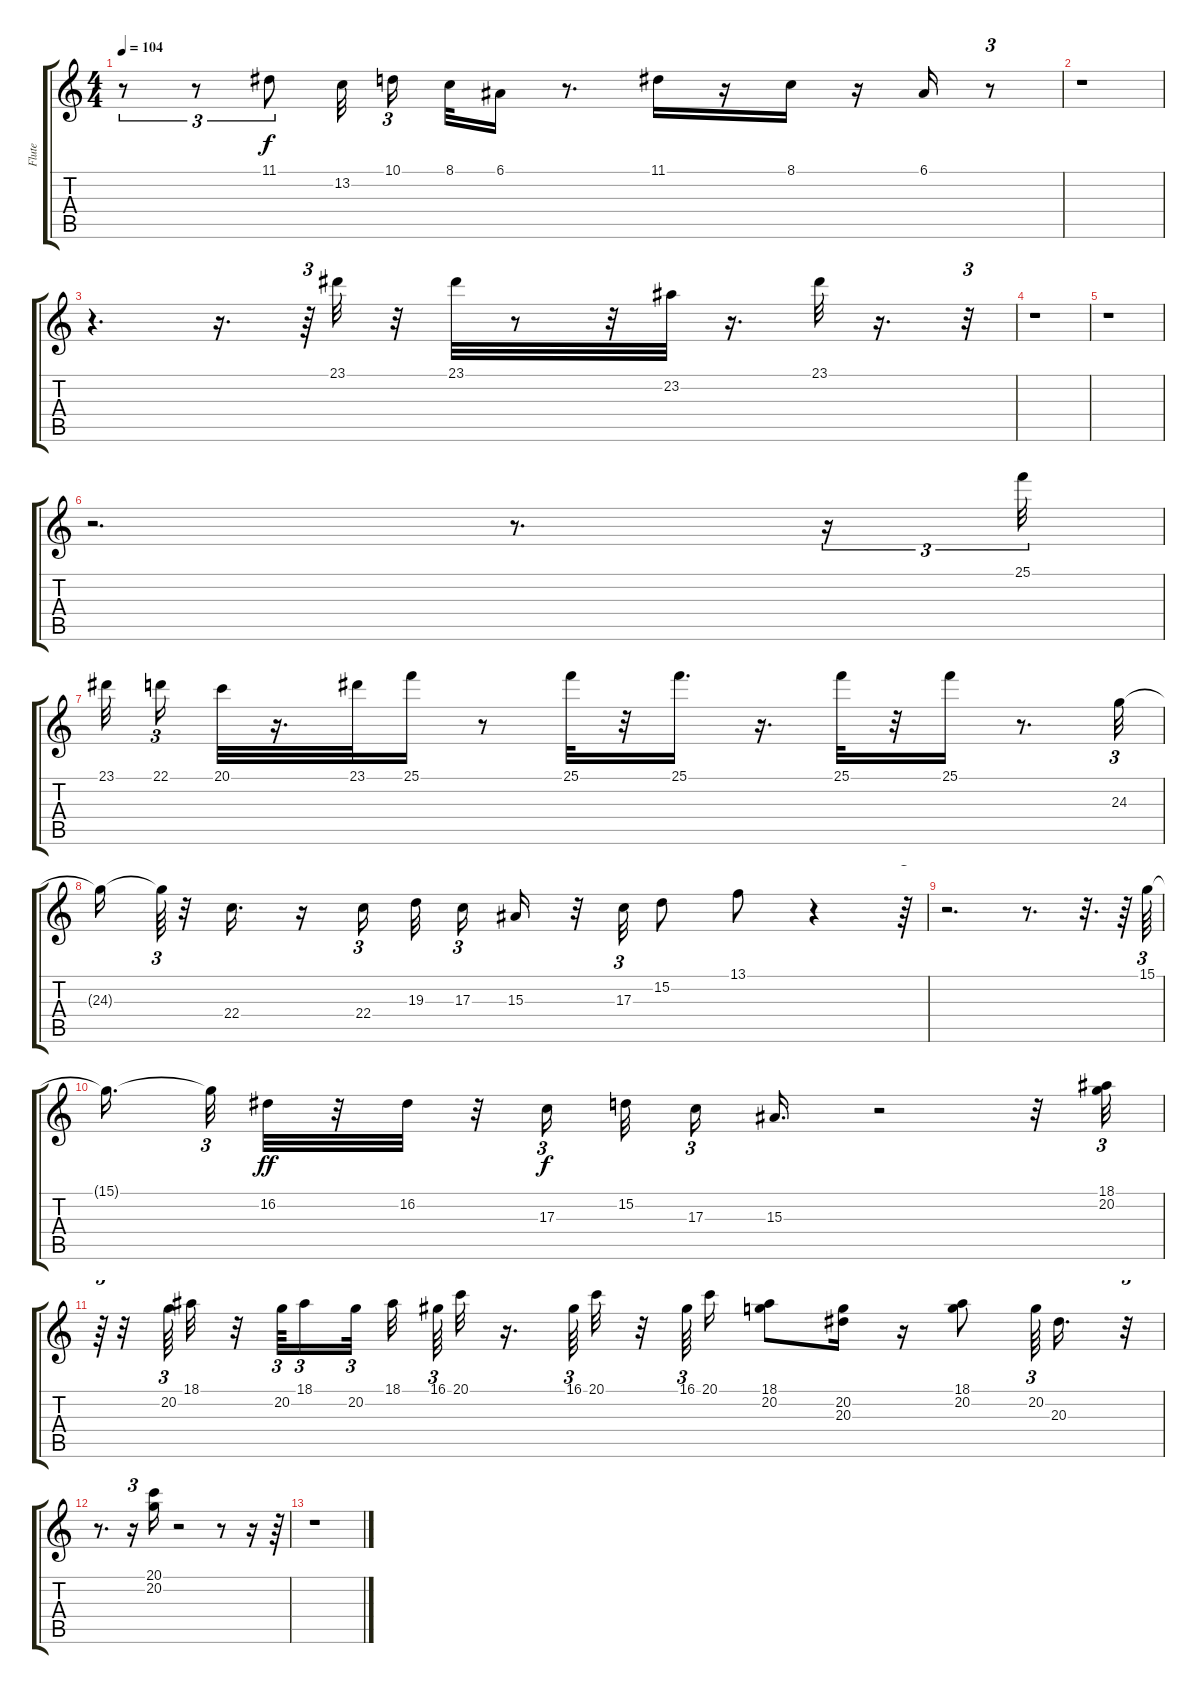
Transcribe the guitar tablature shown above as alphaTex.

\track ("Flute           " "Flute     ") {instrument flute}
\staff {score tabs}
\tuning (E4 B3 G3 D3 A2 E2) {hide}
\ts (4 4)
\tempo 104
\clef g2
\ks c
r.8{tu (3 2) dy f} r.8{tu (3 2)} 11.1.8{tu (3 2)} 13.2.32{beam splitsecondary} 10.1.16{tu (3 2) beam splitsecondary} 8.1.32 6.1.16 r.8{d} 11.1.16 r.16 8.1.16 r.16 6.1.16 r.8{tu (3 2)} |
r.1 |
r.4{d} r.16{d} r.64{tu (3 2)} 23.1.32 r.32 23.1.32 r.8 r.32 23.2.32 r.16{d} 23.1.32 r.16{d} r.32{tu (3 2)} |
r.1 |
r.1 |
r.2{d} r.8{d} r.16{tu (3 2)} 25.1.32{tu (3 2)} |
23.1.32{beam splitsecondary} 22.1.16{tu (3 2)} 20.1.32 r.16{d} 23.1.32 25.1.16 r.8 25.1.32 r.32 25.1.16{d} r.16{d} 25.1.32 r.32 25.1.16 r.8{d} 24.3.32{tu (3 2)} |
24.3{t}.16 24.3{t}.64{tu (3 2)} r.32 22.4.16{d} r.16 22.4.16{tu (3 2) beam splitsecondary} 19.3.32{beam splitsecondary} 17.3.16{tu (3 2)} 15.3.16 r.32 17.3.32{tu (3 2)} 15.2.8 13.1.8 r.4 r.64{tu (3 2)} |
r.2{d} r.8{d} r.32{d} r.64 15.1.64{tu (3 2)} |
15.1{t}.16{d beam splitsecondary} 15.1{t}.32{tu (3 2)} 16.2.32{dy ff} r.32 16.2.32 r.32 17.3.16{tu (3 2) dy f} 15.2.32{beam splitsecondary} 17.3.16{tu (3 2)} 15.3.16{d} r.2 r.32 (18.1 20.2).32{tu (3 2)} |
r.64{tu (3 2)} r.32 20.2.64{tu (3 2)} 18.1.32 r.32 20.2.64{tu (3 2)} 18.1.16{tu (3 2)} 20.2.32{tu (3 2) beam splitsecondary} 18.1.32{beam splitsecondary} 16.1.64{tu (3 2)} 20.1.32 r.16{d} 16.1.64{tu (3 2)} 20.1.32 r.32 16.1.64{tu (3 2)} 20.1.16 (18.1 20.2).8 (20.2 20.3).16 r.16 (18.1 20.2).8 20.2.64{tu (3 2) beam splitsecondary} 20.3.16{d} r.32{tu (3 2)} |
r.8{d} r.16{tu (3 2)} (20.1 20.2).16 r.2 r.8 r.16 r.64 |
r.1
